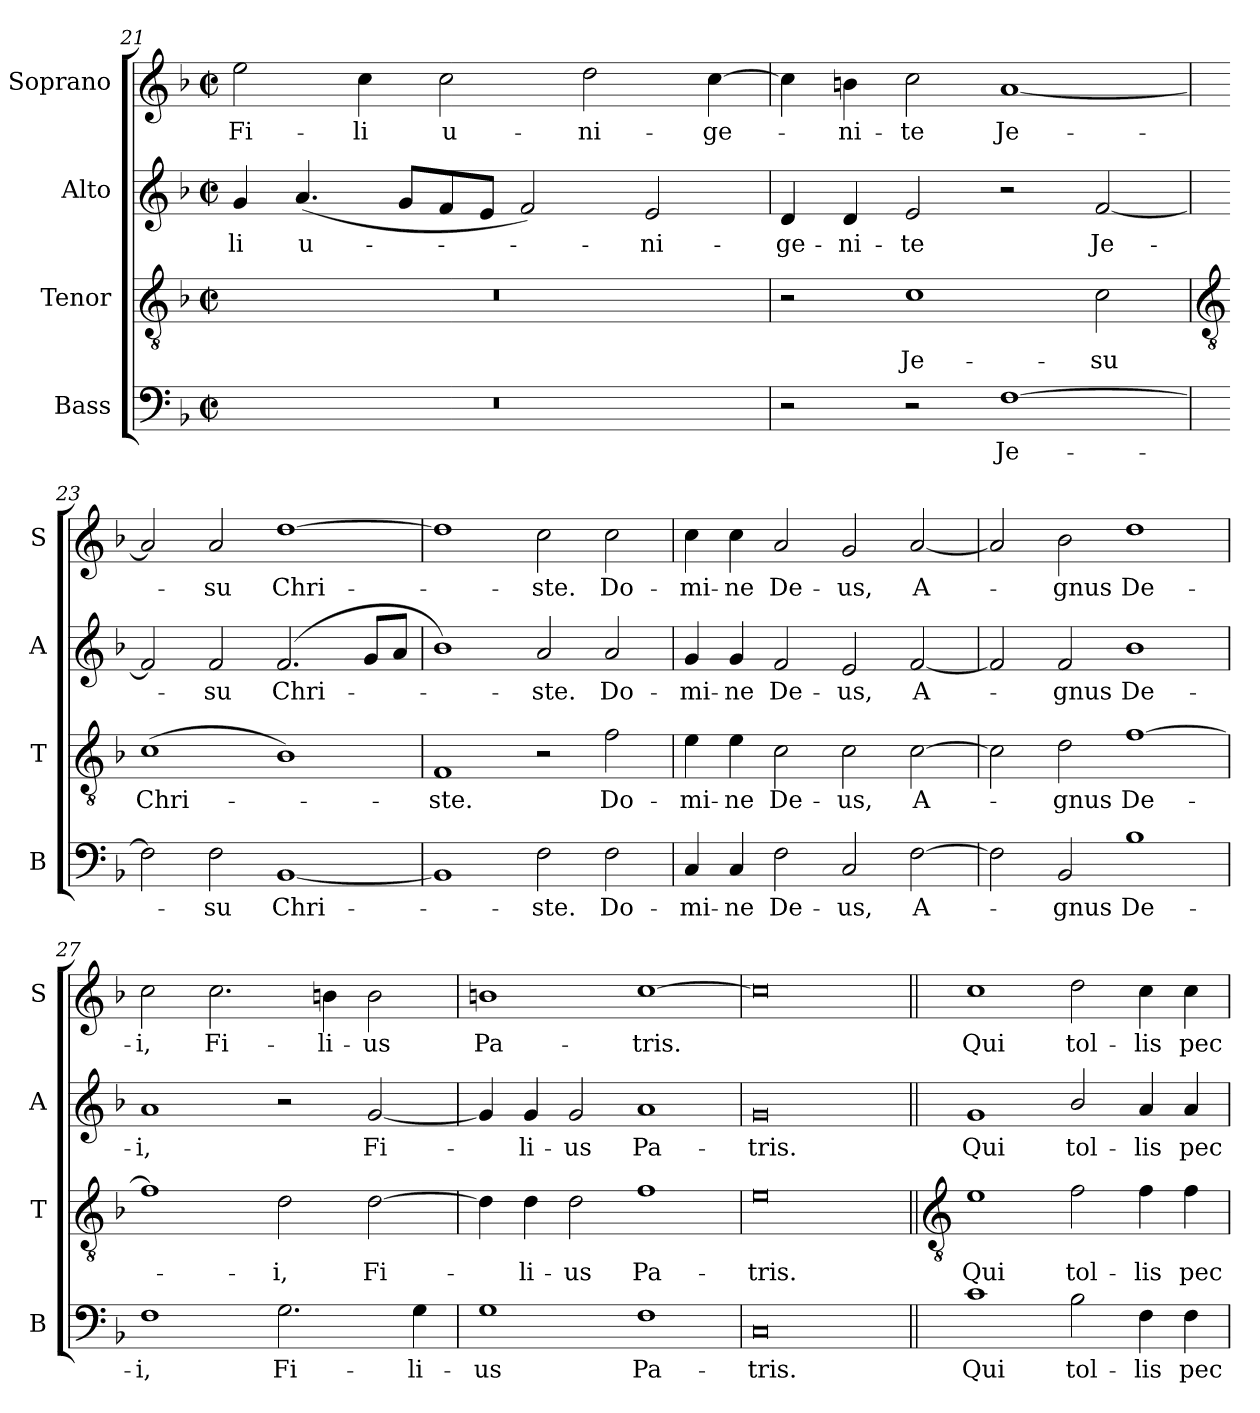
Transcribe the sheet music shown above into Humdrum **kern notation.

**kern	**text	**kern	**text	**kern	**text	**kern	**text
*part4	*part4	*part3	*part3	*part2	*part2	*part1	*part1
*staff4	*staff4	*staff3	*staff3	*staff2	*staff2	*staff1	*staff1
*I"Bass	*	*I"Tenor	*	*I"Alto	*	*I"Soprano	*
*I'B	*	*I'T	*	*I'A	*	*I'S	*
*clefF4	*	*clefGv2	*	*clefG2	*	*clefG2	*
*k[b-]	*	*k[b-]	*	*k[b-]	*	*k[b-]	*
*F:	*	*F:	*	*F:	*	*F:	*
*M4/2	*	*M4/2	*	*M4/2	*	*M4/2	*
*met(c|)	*	*met(c|)	*	*met(c|)	*	*met(c|)	*
=21	=21	=21	=21	=21	=21	=21	=21
!	!	!	!	!	!LO:LY:b	!	!LO:LY:b
0r	.	0r	.	4g	-li	2ee	Fi-
!	!	!	!	!	!LO:LY:b	!	!
.	.	.	.	(<4.a	u-	.	.
!	!	!	!	!	!	!	!LO:LY:b
.	.	.	.	.	.	4cc	-li
.	.	.	.	8gL	.	.	.
!	!	!	!	!	!	!	!LO:LY:b
.	.	.	.	8f	.	2cc	u-
.	.	.	.	8eJ	.	.	.
.	.	.	.	2f)	.	.	.
!	!	!	!	!	!	!	!LO:LY:b
.	.	.	.	.	.	2dd	-ni-
!	!	!	!	!	!LO:LY:b	!	!
.	.	.	.	2e	ni-	.	.
!	!	!	!	!	!	!	!LO:LY:b
.	.	.	.	.	.	[4cc	-ge-
=22	=22	=22	=22	=22	=22	=22	=22
!	!	!	!	!	!LO:LY:b	!	!
2r	.	2r	.	4d	-ge-	4cc]	.
!	!	!	!	!	!LO:LY:b	!	!LO:LY:b
.	.	.	.	4d	-ni-	4bn	ni-
!	!	!	!LO:LY:b	!	!LO:LY:b	!	!LO:LY:b
2r	.	1c	Je-	2e	-te	2cc	-te
!	!LO:LY:b	!	!	!	!	!	!LO:LY:b
[1F	Je-	.	.	2r	.	[1a	Je-
!	!	!	!LO:LY:b	!	!LO:LY:b	!	!
.	.	2c	-su	[2f	Je-	.	.
!!LO:LB:g=z
=23	=23	=23	=23	=23	=23	=23	=23
*	*	*clefGv2	*	*	*	*	*
!	!	!	!LO:LY:b	!	!	!	!
2F]	.	(>1c	Chri-	2f]	.	2a]	.
!	!LO:LY:b	!	!	!	!LO:LY:b	!	!LO:LY:b
2F	su	.	.	2f	su	2a	su
!	!LO:LY:b	!	!	!	!LO:LY:b	!	!LO:LY:b
[1BB-	Chri-	1B-)	.	(<2.f	Chri-	[1dd	Chri-
.	.	.	.	8gL	.	.	.
.	.	.	.	8aJ	.	.	.
=24	=24	=24	=24	=24	=24	=24	=24
!	!	!	!LO:LY:b	!	!	!	!
1BB-]	.	1F	ste.	1b-)	.	1dd]	.
!	!LO:LY:b	!	!	!	!LO:LY:b	!	!LO:LY:b
2F	ste.	2r	.	2a	ste.	2cc	ste.
!	!LO:LY:b	!	!LO:LY:b	!	!LO:LY:b	!	!LO:LY:b
2F	Do-	2f	Do-	2a	Do-	2cc	Do-
=25	=25	=25	=25	=25	=25	=25	=25
!	!LO:LY:b	!	!LO:LY:b	!	!LO:LY:b	!	!LO:LY:b
4C	-mi-	4e	-mi-	4g	-mi-	4cc	-mi-
!	!LO:LY:b	!	!LO:LY:b	!	!LO:LY:b	!	!LO:LY:b
4C	-ne	4e	-ne	4g	-ne	4cc	-ne
!	!LO:LY:b	!	!LO:LY:b	!	!LO:LY:b	!	!LO:LY:b
2F	De-	2c	De-	2f	De-	2a	De-
!	!LO:LY:b	!	!LO:LY:b	!	!LO:LY:b	!	!LO:LY:b
2C	-us,	2c	-us,	2e	-us,	2g	-us,
!	!LO:LY:b	!	!LO:LY:b	!	!LO:LY:b	!	!LO:LY:b
[2F	A-	[2c	A-	[2f	A-	[2a	A-
=26	=26	=26	=26	=26	=26	=26	=26
2F]	.	2c]	.	2f]	.	2a]	.
!	!LO:LY:b	!	!LO:LY:b	!	!LO:LY:b	!	!LO:LY:b
2BB-	gnus	2d	gnus	2f	gnus	2b-	gnus
!	!LO:LY:b	!	!LO:LY:b	!	!LO:LY:b	!	!LO:LY:b
1B-	De-	[1f	De-	1b-	De-	1dd	De-
=27	=27	=27	=27	=27	=27	=27	=27
!	!LO:LY:b	!	!	!	!LO:LY:b	!	!LO:LY:b
1F	-i,	1f]	.	1a	-i,	2cc	-i,
!	!	!	!	!	!	!	!LO:LY:b
.	.	.	.	.	.	2.cc	Fi-
!	!LO:LY:b	!	!LO:LY:b	!	!	!	!
2.G	Fi-	2d	i,	2r	.	.	.
!	!	!	!	!	!	!	!LO:LY:b
.	.	.	.	.	.	4bn	-li-
!	!	!	!LO:LY:b	!	!LO:LY:b	!	!LO:LY:b
.	.	[2d	Fi-	[2g	Fi-	2b	-us
!	!LO:LY:b	!	!	!	!	!	!
4G	-li-	.	.	.	.	.	.
=28	=28	=28	=28	=28	=28	=28	=28
!	!LO:LY:b	!	!	!	!	!	!LO:LY:b
1G	-us	4d]	.	4g]	.	1bn	Pa-
!	!	!	!LO:LY:b	!	!LO:LY:b	!	!
.	.	4d	li-	4g	li-	.	.
!	!	!	!LO:LY:b	!	!LO:LY:b	!	!
.	.	2d	-us	2g	-us	.	.
!	!LO:LY:b	!	!LO:LY:b	!	!LO:LY:b	!	!LO:LY:b
1F	Pa-	1f	Pa-	1a	Pa-	[1cc	-tris.
=29	=29	=29	=29	=29	=29	=29	=29
!	!LO:LY:b	!	!LO:LY:b	!	!LO:LY:b	!	!
0C	-tris.	0e	-tris.	0g	-tris.	0cc]	.
!!LO:LB:g=z
=30||	=30||	=30||	=30||	=30||	=30||	=30||	=30||
*	*	*clefGv2	*	*	*	*	*
!	!LO:LY:b	!	!LO:LY:b	!	!LO:LY:b	!	!LO:LY:b
1c	Qui	1e	Qui	1g	Qui	1cc	Qui
!	!LO:LY:b	!	!LO:LY:b	!	!LO:LY:b	!	!LO:LY:b
2B-	tol-	2f	tol-	2b-/	tol-	2dd	tol-
!	!LO:LY:b	!	!LO:LY:b	!	!LO:LY:b	!	!LO:LY:b
4F	-lis	4f	-lis	4a	-lis	4cc	-lis
!	!LO:LY:b	!	!LO:LY:b	!	!LO:LY:b	!	!LO:LY:b
4F	pec-	4f	pec-	4a	pec-	4cc	pec-
=	=	=	=	=	=	=	=
*-	*-	*-	*-	*-	*-	*-	*-
